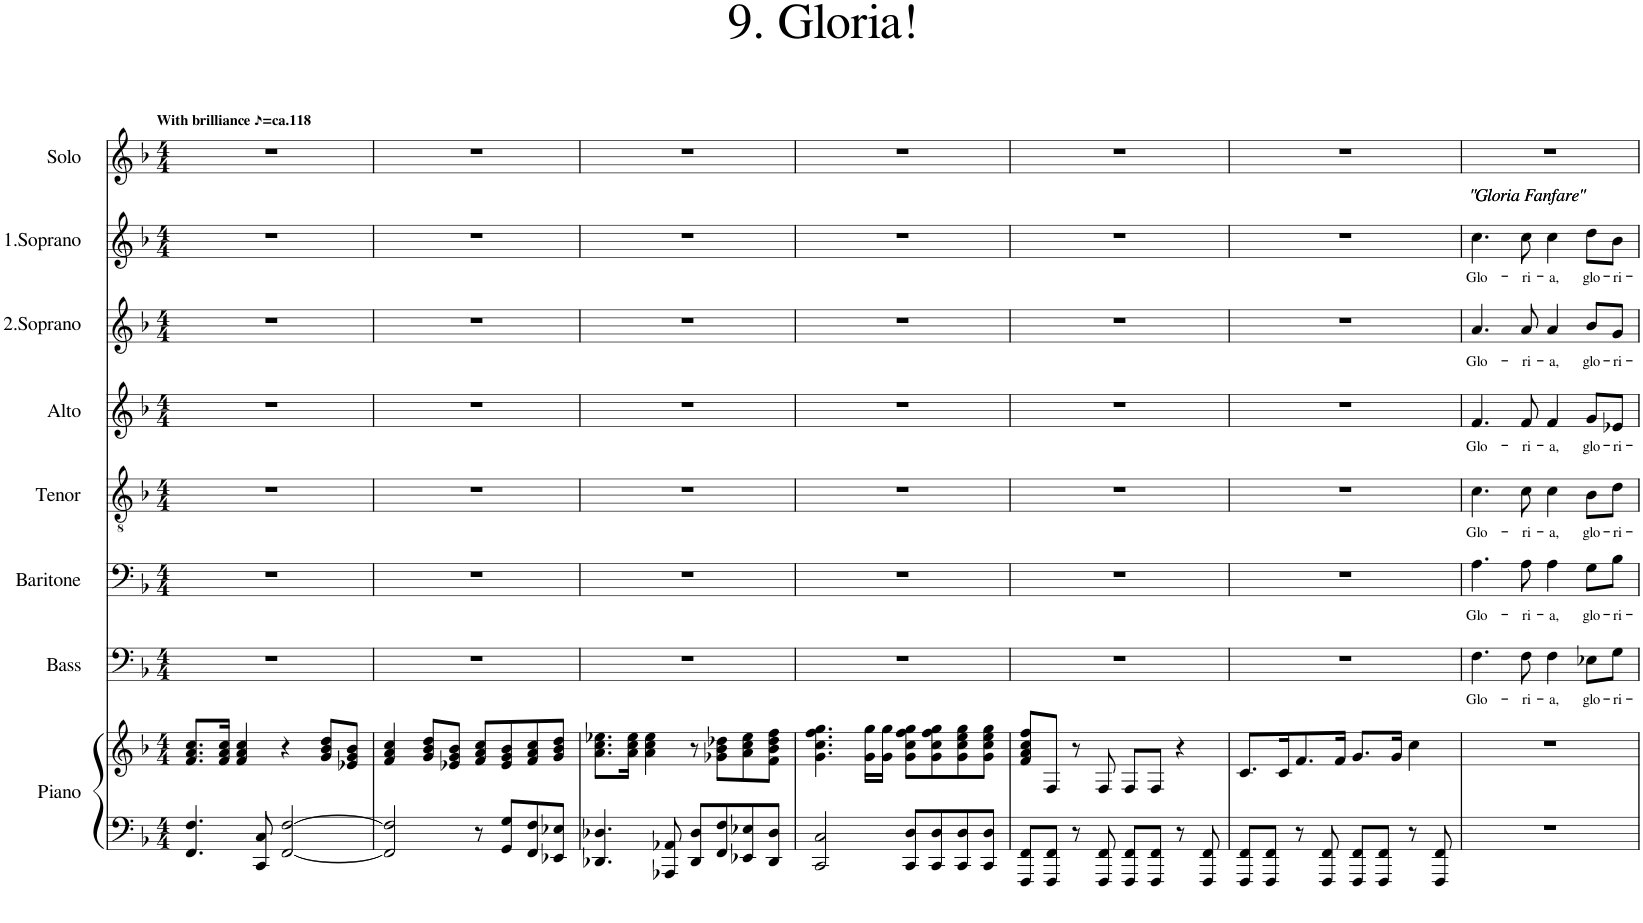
**kern	**kern	**kern	**text	**kern	**text	**kern	**text	**kern	**text	**kern	**text	**kern	**text	**kern
*part8	*part8	*part7	*part7	*part6	*part6	*part5	*part5	*part4	*part4	*part3	*part3	*part2	*part2	*part1
*staff9	*staff8	*staff7	*staff7	*staff6	*staff6	*staff5	*staff5	*staff4	*staff4	*staff3	*staff3	*staff2	*staff2	*staff1
*I"Piano	*	*I"Bass	*	*I"Baritone	*	*I"Tenor	*	*I"Alto	*	*I"2.Soprano	*	*I"1.Soprano	*	*I"Solo
*I'Pno.	*	*I'B.	*	*I'Bar.	*	*I'T.	*	*I'A.	*	*I'2S.	*	*I'1S.	*	*I'So.
*clefF4	*clefG2	*clefF4	*	*clefF4	*	*clefGv2	*	*clefG2	*	*clefG2	*	*clefG2	*	*clefG2
*k[b-]	*k[b-]	*k[b-]	*	*k[b-]	*	*k[b-]	*	*k[b-]	*	*k[b-]	*	*k[b-]	*	*k[b-]
*M4/4	*M4/4	*M4/4	*	*M4/4	*	*M4/4	*	*M4/4	*	*M4/4	*	*M4/4	*	*M4/4
=1	=1	=1	=1	=1	=1	=1	=1	=1	=1	=1	=1	=1	=1	=1
!	!	!	!	!	!	!	!	!	!	!	!	!	!	!LO:TX:a:B:t=With brilliance ♪=ca.118
4.FF/ 4.F/	8.f/ 8.a/ 8.cc/L	1r	.	1r	.	1r	.	1r	.	1r	.	1r	.	1r
.	16f/ 16a/ 16cc/Jk	.	.	.	.	.	.	.	.	.	.	.	.	.
.	4f/ 4a/ 4cc/	.	.	.	.	.	.	.	.	.	.	.	.	.
8CC/ 8C/	.	.	.	.	.	.	.	.	.	.	.	.	.	.
[2FF/ [2F/	4r	.	.	.	.	.	.	.	.	.	.	.	.	.
.	8g/ 8b-/ 8dd/L	.	.	.	.	.	.	.	.	.	.	.	.	.
.	8e-X/ 8g/ 8b-/J	.	.	.	.	.	.	.	.	.	.	.	.	.
=2	=2	=2	=2	=2	=2	=2	=2	=2	=2	=2	=2	=2	=2	=2
2FF/] 2F/]	4f/ 4a/ 4cc/	1r	.	1r	.	1r	.	1r	.	1r	.	1r	.	1r
.	8g/ 8b-/ 8dd/L	.	.	.	.	.	.	.	.	.	.	.	.	.
.	8e-X/ 8g/ 8b-/J	.	.	.	.	.	.	.	.	.	.	.	.	.
8r	8f/ 8a/ 8cc/L	.	.	.	.	.	.	.	.	.	.	.	.	.
8GG/ 8G/L	8e-/ 8g/ 8b-/	.	.	.	.	.	.	.	.	.	.	.	.	.
8FF/ 8F/	8f/ 8a/ 8cc/	.	.	.	.	.	.	.	.	.	.	.	.	.
8EE-X/ 8E-X/J	8g/ 8b-/ 8dd/J	.	.	.	.	.	.	.	.	.	.	.	.	.
=3	=3	=3	=3	=3	=3	=3	=3	=3	=3	=3	=3	=3	=3	=3
4.DD-X/ 4.D-X/	8.a\ 8.cc\ 8.ee-X\L	1r	.	1r	.	1r	.	1r	.	1r	.	1r	.	1r
.	16a\ 16cc\ 16ee-\Jk	.	.	.	.	.	.	.	.	.	.	.	.	.
.	4a\ 4cc\ 4ee-\	.	.	.	.	.	.	.	.	.	.	.	.	.
8AAA-X/ 8AA-X/	.	.	.	.	.	.	.	.	.	.	.	.	.	.
8DD-/ 8D-/L	8r	.	.	.	.	.	.	.	.	.	.	.	.	.
8FF/ 8F/	8g-X\ 8b-\ 8dd-X\L	.	.	.	.	.	.	.	.	.	.	.	.	.
8EE-X/ 8E-X/	8a\ 8cc\ 8ee-\	.	.	.	.	.	.	.	.	.	.	.	.	.
8DD-/ 8D-/J	8f\ 8b-\ 8dd-\ 8ff\J	.	.	.	.	.	.	.	.	.	.	.	.	.
=4	=4	=4	=4	=4	=4	=4	=4	=4	=4	=4	=4	=4	=4	=4
2CC/ 2C/	4.g\ 4.cc\ 4.ff\ 4.gg\	1r	.	1r	.	1r	.	1r	.	1r	.	1r	.	1r
.	16g\ 16gg\LL	.	.	.	.	.	.	.	.	.	.	.	.	.
.	16g\ 16gg\JJ	.	.	.	.	.	.	.	.	.	.	.	.	.
8CC/ 8D/L	8g\ 8cc\ 8ff\ 8gg\L	.	.	.	.	.	.	.	.	.	.	.	.	.
8CC/ 8D/	8g\ 8cc\ 8ff\ 8gg\	.	.	.	.	.	.	.	.	.	.	.	.	.
8CC/ 8D/	8g\ 8cc\ 8ee\ 8gg\	.	.	.	.	.	.	.	.	.	.	.	.	.
8CC/ 8D/J	8g\ 8cc\ 8ee\ 8gg\J	.	.	.	.	.	.	.	.	.	.	.	.	.
=5	=5	=5	=5	=5	=5	=5	=5	=5	=5	=5	=5	=5	=5	=5
8FFF/ 8FF/L	8f/ 8a/ 8cc/ 8ff/L	1r	.	1r	.	1r	.	1r	.	1r	.	1r	.	1r
8FFF/ 8FF/J	8F/J	.	.	.	.	.	.	.	.	.	.	.	.	.
8r	8r	.	.	.	.	.	.	.	.	.	.	.	.	.
8FFF/ 8FF/	8F/	.	.	.	.	.	.	.	.	.	.	.	.	.
8FFF/ 8FF/L	8F/L	.	.	.	.	.	.	.	.	.	.	.	.	.
8FFF/ 8FF/J	8F/J	.	.	.	.	.	.	.	.	.	.	.	.	.
8r	4r	.	.	.	.	.	.	.	.	.	.	.	.	.
8FFF/ 8FF/	.	.	.	.	.	.	.	.	.	.	.	.	.	.
=6	=6	=6	=6	=6	=6	=6	=6	=6	=6	=6	=6	=6	=6	=6
8FFF/ 8FF/L	8.c/L	1r	.	1r	.	1r	.	1r	.	1r	.	1r	.	1r
8FFF/ 8FF/J	.	.	.	.	.	.	.	.	.	.	.	.	.	.
.	16c/K	.	.	.	.	.	.	.	.	.	.	.	.	.
8r	8.f/	.	.	.	.	.	.	.	.	.	.	.	.	.
8FFF/ 8FF/	.	.	.	.	.	.	.	.	.	.	.	.	.	.
.	16f/Jk	.	.	.	.	.	.	.	.	.	.	.	.	.
8FFF/ 8FF/L	8.g/L	.	.	.	.	.	.	.	.	.	.	.	.	.
8FFF/ 8FF/J	.	.	.	.	.	.	.	.	.	.	.	.	.	.
.	16g/Jk	.	.	.	.	.	.	.	.	.	.	.	.	.
8r	4cc\	.	.	.	.	.	.	.	.	.	.	.	.	.
8FFF/ 8FF/	.	.	.	.	.	.	.	.	.	.	.	.	.	.
=7	=7	=7	=7	=7	=7	=7	=7	=7	=7	=7	=7	=7	=7	=7
!	!	!	!	!	!	!	!	!	!	!	!	!	!	!LO:TX:b:i:t="Gloria Fanfare"
!	!	!	!	!	!	!	!	!	!	!	!	!	!	!LO:TX:b:i:t="Gloria Fanfare"
!	!	!	!LO:LY:b	!	!LO:LY:b	!	!LO:LY:b	!	!LO:LY:b	!	!LO:LY:b	!	!LO:LY:b	!
1r	1r	4.F\	Glo-	4.A\	Glo-	4.c\	Glo-	4.f/	Glo-	4.a/	Glo-	4.cc\	Glo-	1r
!	!	!	!LO:LY:b	!	!LO:LY:b	!	!LO:LY:b	!	!LO:LY:b	!	!LO:LY:b	!	!LO:LY:b	!
.	.	8F\	-ri-	8A\	-ri-	8c\	-ri-	8f/	-ri-	8a/	-ri-	8cc\	-ri-	.
!	!	!	!LO:LY:b	!	!LO:LY:b	!	!LO:LY:b	!	!LO:LY:b	!	!LO:LY:b	!	!LO:LY:b	!
.	.	4F\	-a,	4A\	-a,	4c\	-a,	4f/	-a,	4a/	-a,	4cc\	-a,	.
!	!	!	!LO:LY:b	!	!LO:LY:b	!	!LO:LY:b	!	!LO:LY:b	!	!LO:LY:b	!	!LO:LY:b	!
.	.	8E-X\L	glo-	8G\L	glo-	8B-\L	glo-	8g/L	glo-	8b-/L	glo-	8dd\L	glo-	.
!	!	!	!LO:LY:b	!	!LO:LY:b	!	!LO:LY:b	!	!LO:LY:b	!	!LO:LY:b	!	!LO:LY:b	!
.	.	8G\J	-ri-	8B-\J	-ri-	8d\J	-ri-	8e-X/J	-ri-	8g/J	-ri-	8b-\J	-ri-	.
=	=	=	=	=	=	=	=	=	=	=	=	=	=	=
*-	*-	*-	*-	*-	*-	*-	*-	*-	*-	*-	*-	*-	*-	*-
